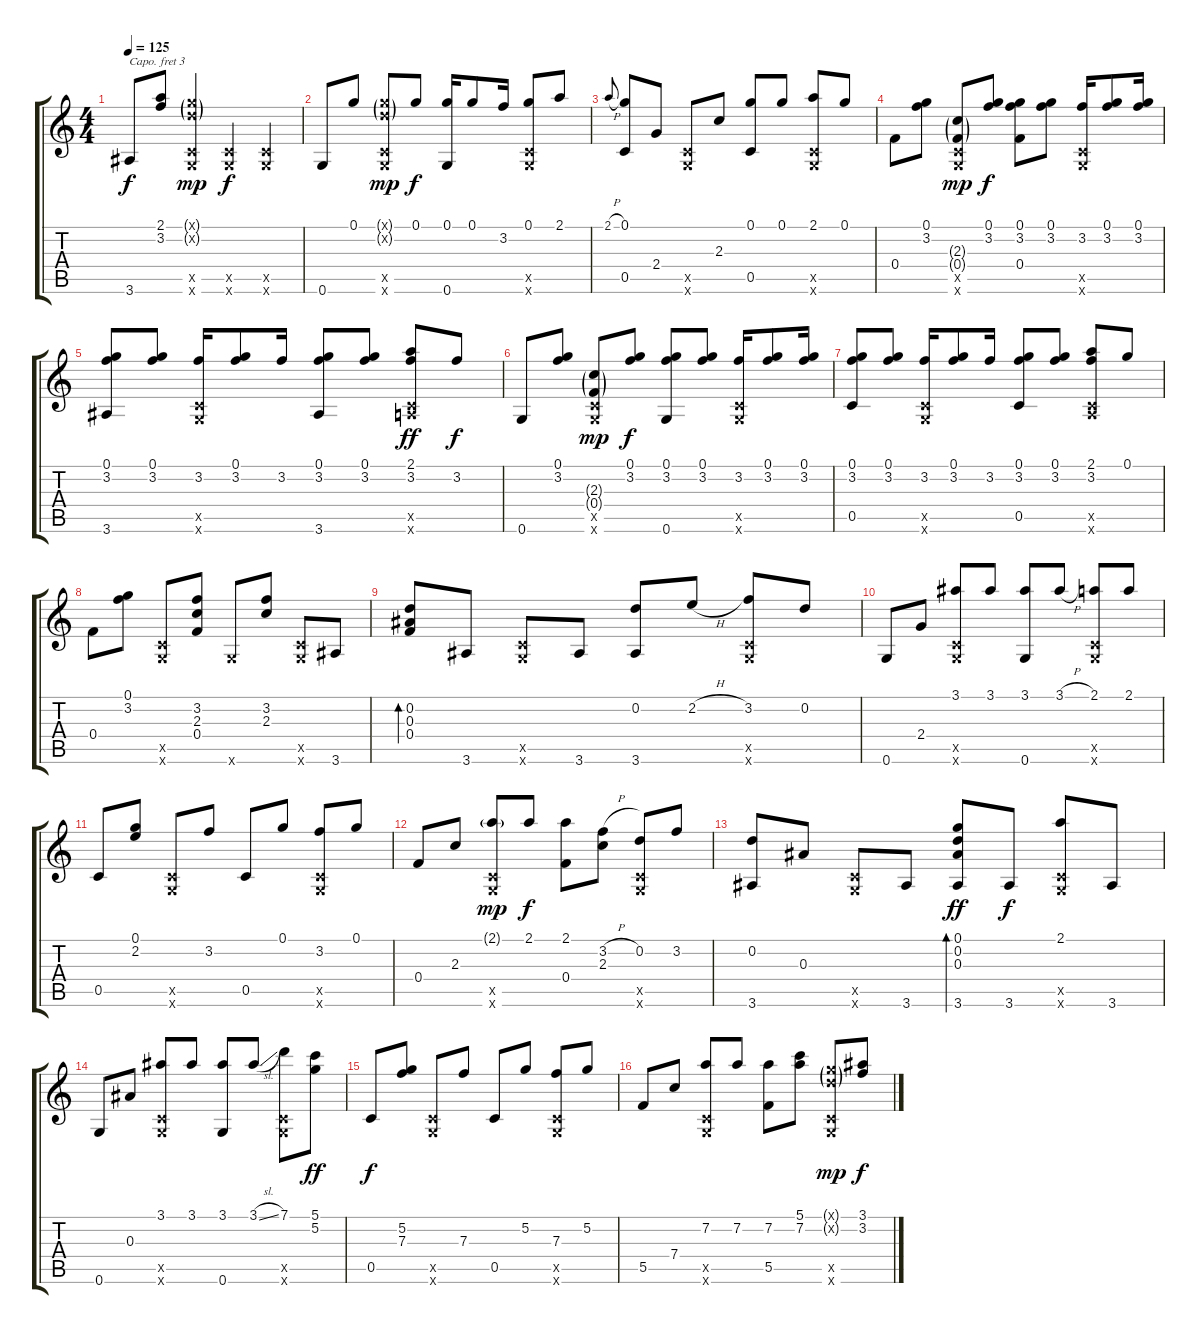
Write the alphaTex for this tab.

\track (" " " ") {instrument acousticguitarsteel}
\staff {score tabs}
\capo 3
\tuning (E4 B3 G3 D3 A2 E2) {hide}
\ts (4 4)
\tempo 125
\clef g2
\ks c
3.6.8{dy f} (2.1 3.2).8 (0.1{g x} 0.2{g x} 0.5{x} 0.6{x}).4{dy mp} (0.5{x} 0.6{x}).4{dy f} (0.5{x} 0.6{x}).4 |
0.6.8 0.1.8 (0.1{g x} 0.2{g x} 0.5{x} 0.6{x}).8{dy mp} 0.1.8{dy f} (0.1 0.6).16 0.1.8 3.2.16 (0.1 0.5{x} 0.6{x}).8 2.1.8 |
2.1{h}.8{gr onbeat} (0.1 0.5).8 2.4.8 (0.5{x} 0.6{x}).8 2.3.8 (0.1 0.5).8 0.1.8 (2.1 0.5{x} 0.6{x}).8 0.1.8 |
0.4.8 (0.1 3.2).8 (2.3{g} 0.4{g} 0.5{x} 0.6{x}).8{dy mp} (0.1 3.2).8{dy f} (0.1 3.2 0.4).8 (0.1 3.2).8 (3.2 0.5{x} 0.6{x}).16 (0.1 3.2).8 (0.1 3.2).16 |
(0.1 3.2 3.6).8 (0.1 3.2).8 (3.2 0.5{x} 0.6{x}).16 (0.1 3.2).8 3.2.16 (0.1 3.2 3.6).8 (0.1 3.2).8 (2.1 3.2 0.5{x} 2.6{x}).8{dy ff} 3.2.8{dy f} |
0.6.8 (0.1 3.2).8 (2.3{g} 0.4{g} 0.5{x} 0.6{x}).8{dy mp} (0.1 3.2).8{dy f} (0.1 3.2 0.6).8 (0.1 3.2).8 (3.2 0.5{x} 0.6{x}).16 (0.1 3.2).8 (0.1 3.2).16 |
(0.1 3.2 0.5).8 (0.1 3.2).8 (3.2 0.5{x} 0.6{x}).16 (0.1 3.2).8 3.2.16 (0.1 3.2 0.5).8 (0.1 3.2).8 (2.1 3.2 0.5{x} 2.6{x}).8 0.1.8 |
0.4.8 (0.1 3.2).8 (0.5{x} 0.6{x}).8 (3.2 2.3 0.4).8 0.6{x}.8 (3.2 2.3).8 (0.5{x} 0.6{x}).8 3.6.8 |
(0.2 0.3 0.4).8{bd 60} 3.6.8 (0.5{x} 0.6{x}).8 3.6.8 (0.2 3.6).8 2.2{h}.8 (3.2 0.5{x} 0.6{x}).8 0.2.8 |
0.6.8 2.4.8 (3.1 0.5{x} 0.6{x}).8 3.1.8 (3.1 0.6).8 3.1{h}.8 (2.1 0.5{x} 0.6{x}).8 2.1.8 |
0.5.8 (0.1 2.2).8 (0.5{x} 0.6{x}).8 3.2.8 0.5.8 0.1.8 (3.2 0.5{x} 0.6{x}).8 0.1.8 |
0.4.8 2.3.8 (2.1{g} 0.5{x} 0.6{x}).8{dy mp} 2.1.8{dy f} (2.1 0.4).8 (3.2{h} 2.3).8 (0.2 0.5{x} 0.6{x}).8 3.2.8 |
(0.2 3.6).8 0.3.8 (0.5{x} 0.6{x}).8 3.6.8 (0.1 0.2 0.3 3.6).8{bd 120 dy ff} 3.6.8{dy f} (2.1 0.5{x} 0.6{x}).8 3.6.8 |
0.6.8 0.3.8 (3.1 0.5{x} 0.6{x}).8 3.1.8 (3.1 0.6).8 3.1{sl}.8 (7.1 0.5{x} 0.6{x}).8 (5.1 5.2).8{dy ff} |
0.5.8{dy f} (5.2 7.3).8 (0.5{x} 0.6{x}).8 7.3.8 0.5.8 5.2.8 (7.3 0.5{x} 0.6{x}).8 5.2.8 |
5.5.8 7.4.8 (7.2 0.5{x} 0.6{x}).8 7.2.8 (7.2 5.5).8 (5.1 7.2).8 (0.1{g x} 0.2{g x} 0.5{x} 0.6{x}).8{dy mp} (3.1 3.2).8{dy f}
